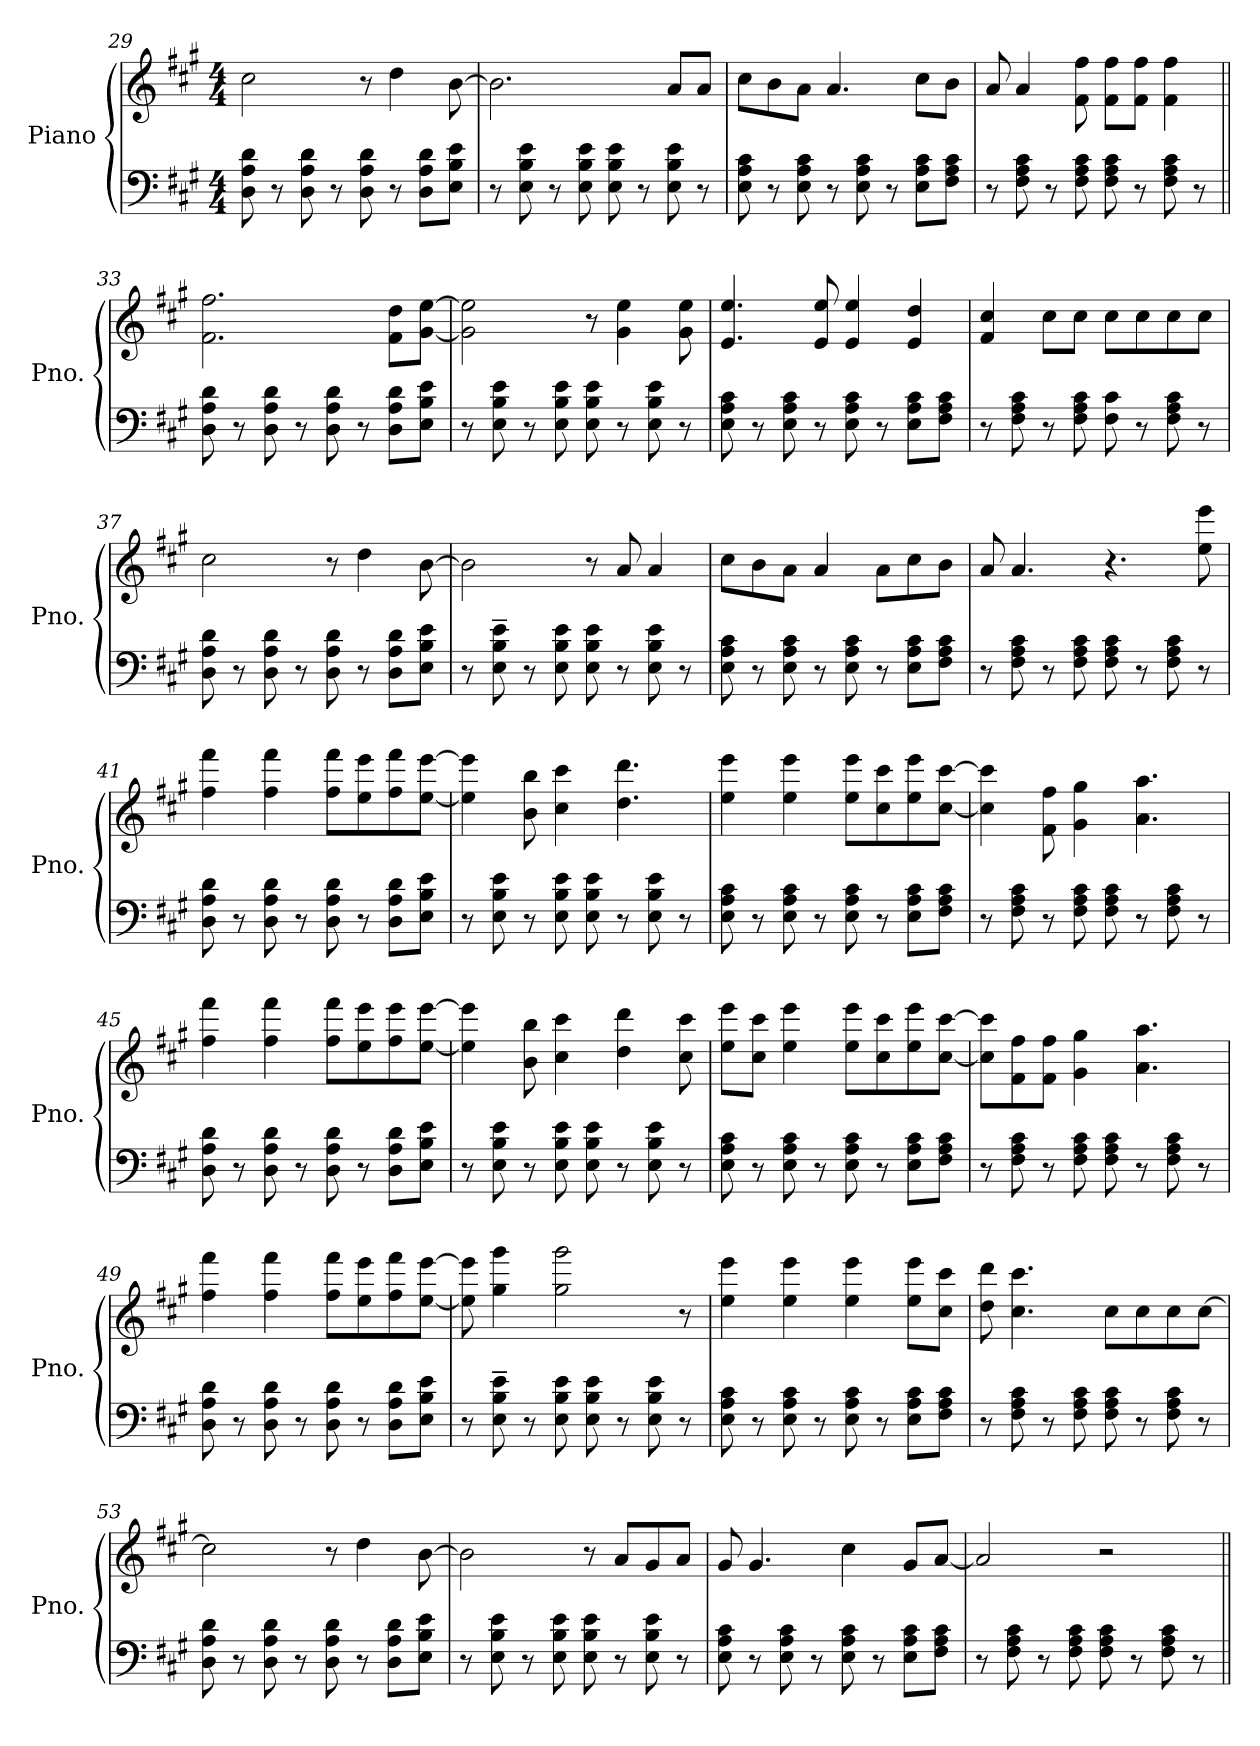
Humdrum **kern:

**kern	**kern
*part1	*part1
*staff2	*staff1
*I"Piano	*
*I'Pno.	*
*clefF4	*clefG2
*k[f#c#g#]	*k[f#c#g#]
*M4/4	*M4/4
=29	=29
8D\ 8A\ 8d\	2cc#\
8r	.
8D\ 8A\ 8d\	.
8r	.
8D\ 8A\ 8d\	8r
8r	4dd\
8D\ 8A\ 8d\L	.
8E\ 8B\ 8e\J	[8b\
=30	=30
8r	2.b\]
8E\ 8B\ 8e\	.
8r	.
8E\ 8B\ 8e\	.
8E\ 8B\ 8e\	.
8r	.
8E\ 8B\ 8e\	8a/L
8r	8a/J
!!LO:PB:g=z
=31	=31
8E\ 8A\ 8c#\	8cc#\L
8r	8b\
8E\ 8A\ 8c#\	8a\J
8r	4.a/
8E\ 8A\ 8c#\	.
8r	.
8E\ 8A\ 8c#\L	8cc#\L
8F#\ 8A\ 8c#\J	8b\J
=32	=32
8r	8a/
8F#\ 8A\ 8c#\	4a/
8r	.
8F#\ 8A\ 8c#\	8f#\ 8ff#\
8F#\ 8A\ 8c#\	8f#\ 8ff#\L
8r	8f#\ 8ff#\J
8F#\ 8A\ 8c#\	4f#\ 4ff#\
8r	.
=33||	=33||
8D\ 8A\ 8d\	2.f#\ 2.ff#\
8r	.
8D\ 8A\ 8d\	.
8r	.
8D\ 8A\ 8d\	.
8r	.
8D\ 8A\ 8d\L	8f#\ 8dd\L
8E\ 8B\ 8e\J	[8g#\ [8ee\J
=34	=34
8r	2g#\] 2ee\]
8E\ 8B\ 8e\	.
8r	.
8E\ 8B\ 8e\	.
8E\ 8B\ 8e\	8r
8r	4g#\ 4ee\
8E\ 8B\ 8e\	.
8r	8g#\ 8ee\
=35	=35
8E\ 8A\ 8c#\	4.e/ 4.ee/
8r	.
8E\ 8A\ 8c#\	.
8r	8e/ 8ee/
8E\ 8A\ 8c#\	4e/ 4ee/
8r	.
8E\ 8A\ 8c#\L	4e/ 4dd/
8F#\ 8A\ 8c#\J	.
=36	=36
8r	4f#/ 4cc#/
8F#\ 8A\ 8c#\	.
8r	8cc#\L
8F#\ 8A\ 8c#\	8cc#\J
8F#\ 8c#\	8cc#\L
8r	8cc#\
8F#\ 8A\ 8c#\	8cc#\
8r	8cc#\J
!!LO:LB:g=z
=37	=37
8D\ 8A\ 8d\	2cc#\
8r	.
8D\ 8A\ 8d\	.
8r	.
8D\ 8A\ 8d\	8r
8r	4dd\
8D\ 8A\ 8d\L	.
8E\ 8B\ 8e\J	[8b\
=38	=38
8r	2b\]
8E\~ 8B\~ 8e\~	.
8r	.
8E\ 8B\ 8e\	.
8E\ 8B\ 8e\	8r
8r	8a/
8E\ 8B\ 8e\	4a/
8r	.
=39	=39
8E\ 8A\ 8c#\	8cc#\L
8r	8b\
8E\ 8A\ 8c#\	8a\J
8r	4a/
8E\ 8A\ 8c#\	.
8r	8a\L
8E\ 8A\ 8c#\L	8cc#\
8F#\ 8A\ 8c#\J	8b\J
=40	=40
8r	8a/
8F#\ 8A\ 8c#\	4.a/
8r	.
8F#\ 8A\ 8c#\	.
8F#\ 8A\ 8c#\	4.r
8r	.
8F#\ 8A\ 8c#\	.
8r	8ee\ 8eee\
=41	=41
8D\ 8A\ 8d\	4ff#\ 4fff#\
8r	.
8D\ 8A\ 8d\	4ff#\ 4fff#\
8r	.
8D\ 8A\ 8d\	8ff#\ 8fff#\L
8r	8ee\ 8eee\
8D\ 8A\ 8d\L	8ff#\ 8fff#\
8E\ 8B\ 8e\J	[8ee\ [8eee\J
!!LO:LB:g=z
=42	=42
8r	4ee\] 4eee\]
8E\ 8B\ 8e\	.
8r	8b\ 8bb\
8E\ 8B\ 8e\	4cc#\ 4ccc#\
8E\ 8B\ 8e\	.
8r	4.dd\ 4.ddd\
8E\ 8B\ 8e\	.
8r	.
=43	=43
8E\ 8A\ 8c#\	4ee\ 4eee\
8r	.
8E\ 8A\ 8c#\	4ee\ 4eee\
8r	.
8E\ 8A\ 8c#\	8ee\ 8eee\L
8r	8cc#\ 8ccc#\
8E\ 8A\ 8c#\L	8ee\ 8eee\
8F#\ 8A\ 8c#\J	[8cc#\ [8ccc#\J
=44	=44
8r	4cc#\] 4ccc#\]
8F#\ 8A\ 8c#\	.
8r	8f#\ 8ff#\
8F#\ 8A\ 8c#\	4g#\ 4gg#\
8F#\ 8A\ 8c#\	.
8r	4.a\ 4.aa\
8F#\ 8A\ 8c#\	.
8r	.
=45	=45
8D\ 8A\ 8d\	4ff#\ 4fff#\
8r	.
8D\ 8A\ 8d\	4ff#\ 4fff#\
8r	.
8D\ 8A\ 8d\	8ff#\ 8fff#\L
8r	8ee\ 8eee\
8D\ 8A\ 8d\L	8ff#\ 8eee\
8E\ 8B\ 8e\J	[8ee\ [8eee\J
=46	=46
8r	4ee\] 4eee\]
8E\ 8B\ 8e\	.
8r	8b\ 8bb\
8E\ 8B\ 8e\	4cc#\ 4ccc#\
8E\ 8B\ 8e\	.
8r	4dd\ 4ddd\
8E\ 8B\ 8e\	.
8r	8cc#\ 8ccc#\
!!LO:LB:g=z
=47	=47
8E\ 8A\ 8c#\	8ee\ 8eee\L
8r	8cc#\ 8ccc#\J
8E\ 8A\ 8c#\	4ee\ 4eee\
8r	.
8E\ 8A\ 8c#\	8ee\ 8eee\L
8r	8cc#\ 8ccc#\
8E\ 8A\ 8c#\L	8ee\ 8eee\
8F#\ 8A\ 8c#\J	[8cc#\ [8ccc#\J
=48	=48
8r	8cc#\] 8ccc#\]L
8F#\ 8A\ 8c#\	8f#\ 8ff#\
8r	8f#\ 8ff#\J
8F#\ 8A\ 8c#\	4g#\ 4gg#\
8F#\ 8A\ 8c#\	.
8r	4.a\ 4.aa\
8F#\ 8A\ 8c#\	.
8r	.
=49	=49
8D\ 8A\ 8d\	4ff#\ 4fff#\
8r	.
8D\ 8A\ 8d\	4ff#\ 4fff#\
8r	.
8D\ 8A\ 8d\	8ff#\ 8fff#\L
8r	8ee\ 8eee\
8D\ 8A\ 8d\L	8ff#\ 8fff#\
8E\ 8B\ 8e\J	[8ee\ [8eee\J
=50	=50
8r	8ee\] 8eee\]
8E\~ 8B\~ 8e\~	4gg#\ 4ggg#\
8r	.
8E\ 8B\ 8e\	2gg#\ 2ggg#\
8E\ 8B\ 8e\	.
8r	.
8E\ 8B\ 8e\	.
8r	8r
=51	=51
8E\ 8A\ 8c#\	4ee\ 4eee\
8r	.
8E\ 8A\ 8c#\	4ee\ 4eee\
8r	.
8E\ 8A\ 8c#\	4ee\ 4eee\
8r	.
8E\ 8A\ 8c#\L	8ee\ 8eee\L
8F#\ 8A\ 8c#\J	8cc#\ 8ccc#\J
!!LO:LB:g=z
=52	=52
8r	8dd\ 8ddd\
8F#\ 8A\ 8c#\	4.cc#\ 4.ccc#\
8r	.
8F#\ 8A\ 8c#\	.
8F#\ 8A\ 8c#\	8cc#\L
8r	8cc#\
8F#\ 8A\ 8c#\	8cc#\
8r	[8cc#\J
=53	=53
8D\ 8A\ 8d\	2cc#\]
8r	.
8D\ 8A\ 8d\	.
8r	.
8D\ 8A\ 8d\	8r
8r	4dd\
8D\ 8A\ 8d\L	.
8E\ 8B\ 8e\J	[8b\
=54	=54
8r	2b\]
8E\ 8B\ 8e\	.
8r	.
8E\ 8B\ 8e\	.
8E\ 8B\ 8e\	8r
8r	8a/L
8E\ 8B\ 8e\	8g#/
8r	8a/J
=55	=55
8E\ 8A\ 8c#\	8g#/
8r	4.g#/
8E\ 8A\ 8c#\	.
8r	.
8E\ 8A\ 8c#\	4cc#\
8r	.
8E\ 8A\ 8c#\L	8g#/L
8F#\ 8A\ 8c#\J	[8a/J
=56	=56
8r	2a/]
8F#\ 8A\ 8c#\	.
8r	.
8F#\ 8A\ 8c#\	.
8F#\ 8A\ 8c#\	2r
8r	.
8F#\ 8A\ 8c#\	.
8r	.
=||	=||
*-	*-
